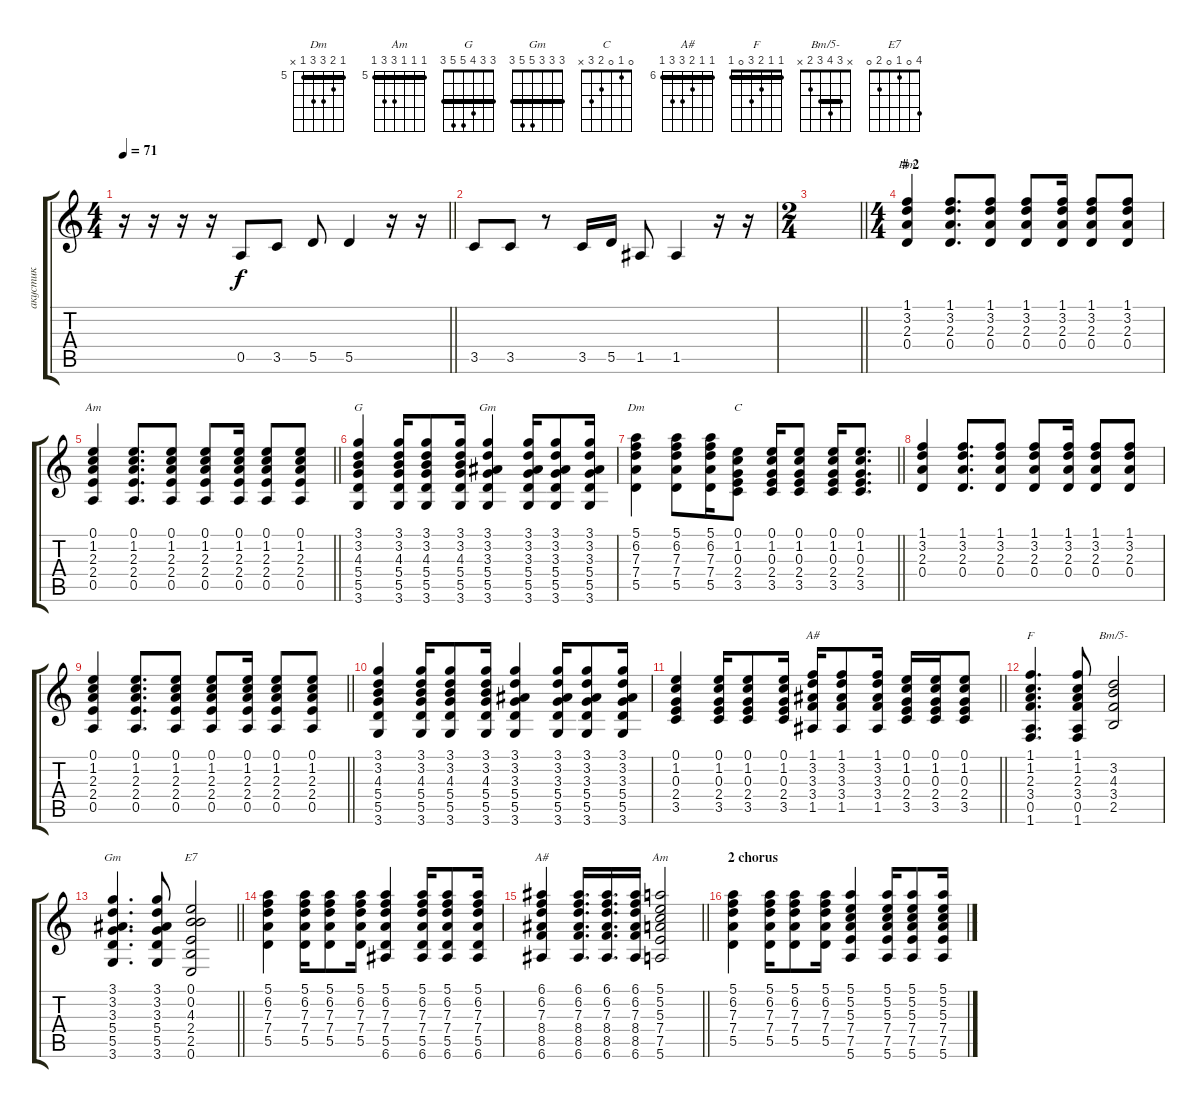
\track ("акустик" "акустик") {instrument acousticguitarsteel}
\staff {score tabs}
\tuning (E4 B3 G3 D3 A2 E2) {hide}
\chord ("Dm" 1 3 2 0 x x)
\chord ("Am" 0 1 2 2 0 x)
\chord ("G" 3 3 4 5 5 3) {barre 3}
\chord ("Gm" 3 3 0 0 1 3) {barre 3}
\chord ("Dm" 5 6 7 7 5 x) {firstfret 5 barre 5}
\chord ("C" 0 1 0 2 3 x)
\chord ("A#" 1 3 3 3 1 x) {barre 1}
\chord ("F" 1 1 2 3 0 1) {barre 1}
\chord ("Bm/5-" x 3 4 3 2 x) {barre 3}
\chord ("Gm" 3 3 3 5 5 3) {barre 3}
\chord ("E7" 4 0 1 0 2 0)
\chord ("A#" 6 6 7 8 8 6) {firstfret 6 barre 6}
\chord ("Am" 5 5 5 7 7 5) {firstfret 5 barre 5}
\ts (4 4)
\tempo 71
\clef g2
\barLineRight lightlight
\ks c
r.16{dy f} r.16 r.16 r.16 0.5.8 3.5.8 5.5.8 5.5.4 r.16 r.16 |
3.5.8 3.5.8 r.8 3.5.16 5.5.16 1.5.8 1.5.4 r.16 r.16 |
\ts (2 4)
\barLineRight lightlight
|
\ts (4 4)
\section ("" "# 2")
(1.1 3.2 2.3 0.4).4{ch "Dm"} (1.1 3.2 2.3 0.4).8{d} (1.1 3.2 2.3 0.4).8 (1.1 3.2 2.3 0.4).8 (1.1 3.2 2.3 0.4).16 (1.1 3.2 2.3 0.4).8 (1.1 3.2 2.3 0.4).8 |
\barLineRight lightlight
(0.1 1.2 2.3 2.4 0.5).4{ch "Am"} (0.1 1.2 2.3 2.4 0.5).8{d} (0.1 1.2 2.3 2.4 0.5).8 (0.1 1.2 2.3 2.4 0.5).8 (0.1 1.2 2.3 2.4 0.5).16 (0.1 1.2 2.3 2.4 0.5).8 (0.1 1.2 2.3 2.4 0.5).8 |
(3.1 3.2 4.3 5.4 5.5 3.6).4{ch "G"} (3.1 3.2 4.3 5.4 5.5 3.6).16 (3.1 3.2 4.3 5.4 5.5 3.6).8 (3.1 3.2 4.3 5.4 5.5 3.6).16 (3.1 3.2 3.3 5.4 5.5 3.6).4{ch "Gm"} (3.1 3.2 3.3 5.4 5.5 3.6).16 (3.1 3.2 3.3 5.4 5.5 3.6).8 (3.1 3.2 3.3 5.4 5.5 3.6).16 |
\barLineRight lightlight
(5.1 6.2 7.3 7.4 5.5).4{ch "Dm"} (5.1 6.2 7.3 7.4 5.5).8 (5.1 6.2 7.3 7.4 5.5).16 (0.1 1.2 0.3 2.4 3.5).8{ch "C"} (0.1 1.2 0.3 2.4 3.5).16 (0.1 1.2 0.3 2.4 3.5).8 (0.1 1.2 0.3 2.4 3.5).16 (0.1 1.2 0.3 2.4 3.5).8{d} |
(1.1 3.2 2.3 0.4).4 (1.1 3.2 2.3 0.4).8{d} (1.1 3.2 2.3 0.4).8 (1.1 3.2 2.3 0.4).8 (1.1 3.2 2.3 0.4).16 (1.1 3.2 2.3 0.4).8 (1.1 3.2 2.3 0.4).8 |
\barLineRight lightlight
(0.1 1.2 2.3 2.4 0.5).4 (0.1 1.2 2.3 2.4 0.5).8{d} (0.1 1.2 2.3 2.4 0.5).8 (0.1 1.2 2.3 2.4 0.5).8 (0.1 1.2 2.3 2.4 0.5).16 (0.1 1.2 2.3 2.4 0.5).8 (0.1 1.2 2.3 2.4 0.5).8 |
(3.1 3.2 4.3 5.4 5.5 3.6).4 (3.1 3.2 4.3 5.4 5.5 3.6).16 (3.1 3.2 4.3 5.4 5.5 3.6).8 (3.1 3.2 4.3 5.4 5.5 3.6).16 (3.1 3.2 3.3 5.4 5.5 3.6).4 (3.1 3.2 3.3 5.4 5.5 3.6).16 (3.1 3.2 3.3 5.4 5.5 3.6).8 (3.1 3.2 3.3 5.4 5.5 3.6).16 |
\barLineRight lightlight
(0.1 1.2 0.3 2.4 3.5).4 (0.1 1.2 0.3 2.4 3.5).16 (0.1 1.2 0.3 2.4 3.5).8 (0.1 1.2 0.3 2.4 3.5).16 (1.1 3.2 3.3 3.4 1.5).16{ch "A#"} (1.1 3.2 3.3 3.4 1.5).8 (1.1 3.2 3.3 3.4 1.5).16 (0.1 1.2 0.3 2.4 3.5).16 (0.1 1.2 0.3 2.4 3.5).16 (0.1 1.2 0.3 2.4 3.5).8 |
(1.1 1.2 2.3 3.4 0.5 1.6).4{d ch "F"} (1.1 1.2 2.3 3.4 0.5 1.6).8 (3.2 4.3 3.4 2.5).2{ch "Bm/5-"} |
\barLineRight lightlight
(3.1 3.2 3.3 5.4 5.5 3.6).4{d ch "Gm"} (3.1 3.2 3.3 5.4 5.5 3.6).8 (0.1 0.2 4.3 2.4 2.5 0.6).2{ch "E7"} |
(5.1 6.2 7.3 7.4 5.5).4 (5.1 6.2 7.3 7.4 5.5).16 (5.1 6.2 7.3 7.4 5.5).8 (5.1 6.2 7.3 7.4 5.5).16 (5.1 6.2 7.3 7.4 5.5 6.6).4 (5.1 6.2 7.3 7.4 5.5 6.6).16 (5.1 6.2 7.3 7.4 5.5 6.6).8 (5.1 6.2 7.3 7.4 5.5 6.6).16 |
\barLineRight lightlight
(6.1 6.2 7.3 8.4 8.5 6.6).4{ch "A#"} (6.1 6.2 7.3 8.4 8.5 6.6).16{d} (6.1 6.2 7.3 8.4 8.5 6.6).16{d} (6.1 6.2 7.3 8.4 8.5 6.6).16 (5.1 5.2 5.3 7.4 7.5 5.6).2{ch "Am"} |
\section ("" "2 chorus")
(5.1 6.2 7.3 7.4 5.5).4 (5.1 6.2 7.3 7.4 5.5).16 (5.1 6.2 7.3 7.4 5.5).8 (5.1 6.2 7.3 7.4 5.5).16 (5.1 5.2 5.3 7.4 7.5 5.6).4 (5.1 5.2 5.3 7.4 7.5 5.6).16 (5.1 5.2 5.3 7.4 7.5 5.6).8 (5.1 5.2 5.3 7.4 7.5 5.6).16
